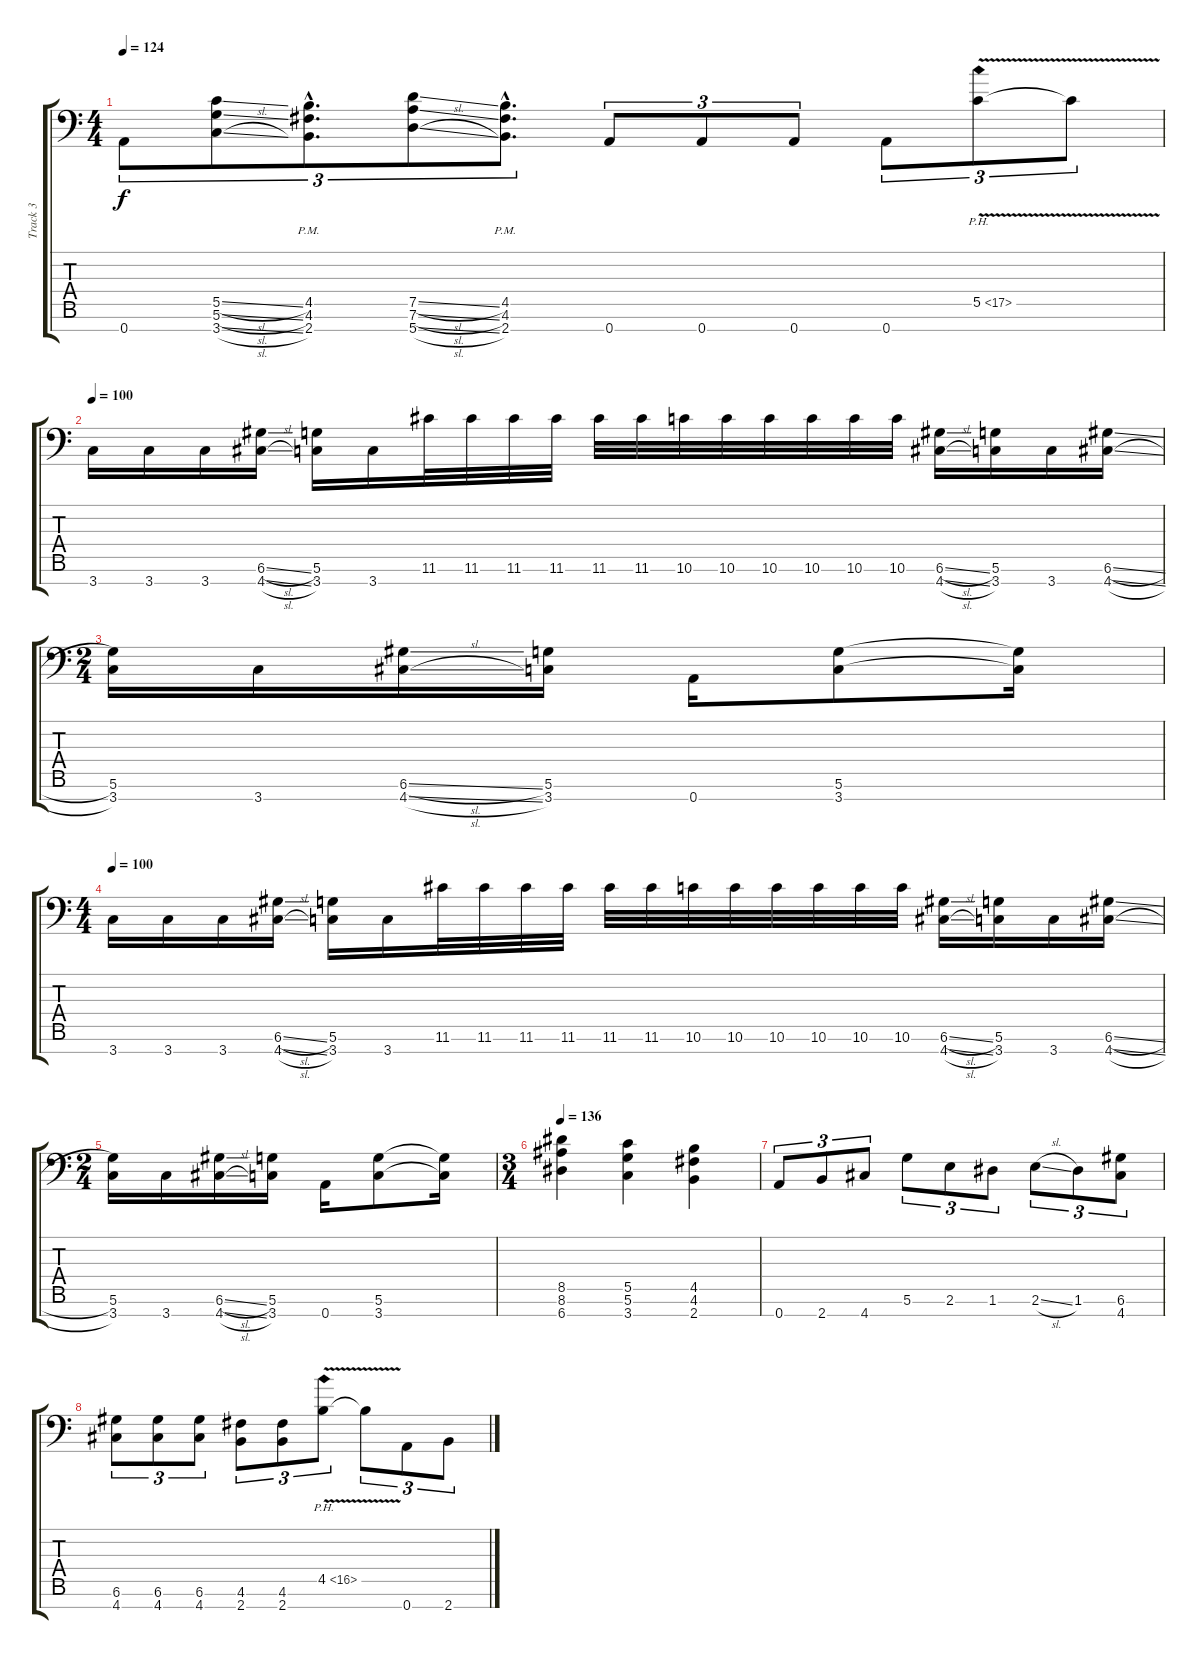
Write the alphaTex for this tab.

\track ("Track 3" "Track 3") {instrument distortionguitar}
\staff {score tabs}
\tuning (D4 A3 F3 C3 G2 D2 A1) {hide}
\ts (4 4)
\tempo 124
\clef f4
\ks c
0.7.8{tu (3 2) dy f} (5.5{sl} 5.6{sl} 3.7{sl}).8{tu (3 2)} (4.5{hac pm} 4.6{hac pm} 2.7{hac pm}).8{d tu (3 2)} (7.5{sl} 7.6{sl} 5.7{sl}).8{tu (3 2)} (4.5{hac pm} 4.6{hac pm} 2.7{hac pm}).8{d tu (3 2)} 0.7.8{tu (3 2)} 0.7.8{tu (3 2)} 0.7.8{tu (3 2)} 0.7.8{tu (3 2)} 5.5{ph 12 v}.8{tu (3 2)} 5.5{t}.8{tu (3 2)} |
\tempo 100
3.7.16 3.7.16 3.7.16 (6.6{sl} 4.7{sl}).16 (5.6 3.7).16 3.7.16 11.6.32 11.6.32 11.6.32 11.6.32 11.6.32 11.6.32 10.6.32 10.6.32 10.6.32 10.6.32 10.6.32 10.6.32 (6.6{sl} 4.7{sl}).16 (5.6 3.7).16 3.7.16 (6.6{sl} 4.7{sl}).16 |
\ts (2 4)
(5.6 3.7).16 3.7.16 (6.6{sl} 4.7{sl}).16 (5.6 3.7).16 0.7.16 (5.6 3.7).8 (5.6{t} 3.7{t}).16 |
\ts (4 4)
\tempo 100
3.7.16 3.7.16 3.7.16 (6.6{sl} 4.7{sl}).16 (5.6 3.7).16 3.7.16 11.6.32 11.6.32 11.6.32 11.6.32 11.6.32 11.6.32 10.6.32 10.6.32 10.6.32 10.6.32 10.6.32 10.6.32 (6.6{sl} 4.7{sl}).16 (5.6 3.7).16 3.7.16 (6.6{sl} 4.7{sl}).16 |
\ts (2 4)
(5.6 3.7).16 3.7.16 (6.6{sl} 4.7{sl}).16 (5.6 3.7).16 0.7.16 (5.6 3.7).8 (5.6{t} 3.7{t}).16 |
\ts (3 4)
\tempo 136
(8.5 8.6 6.7).4 (5.5 5.6 3.7).4 (4.5 4.6 2.7).4 |
0.7.8{tu (3 2)} 2.7.8{tu (3 2)} 4.7.8{tu (3 2)} 5.6.8{tu (3 2)} 2.6.8{tu (3 2)} 1.6.8{tu (3 2)} 2.6{sl}.8{tu (3 2)} 1.6.8{tu (3 2)} (6.6 4.7).8{tu (3 2)} |
(6.6 4.7).8{tu (3 2)} (6.6 4.7).8{tu (3 2)} (6.6 4.7).8{tu (3 2)} (4.6 2.7).8{tu (3 2)} (4.6 2.7).8{tu (3 2)} 4.5{ph 12 v}.8{tu (3 2)} 4.5{t}.8{tu (3 2)} 0.7.8{tu (3 2)} 2.7.8{tu (3 2)}
